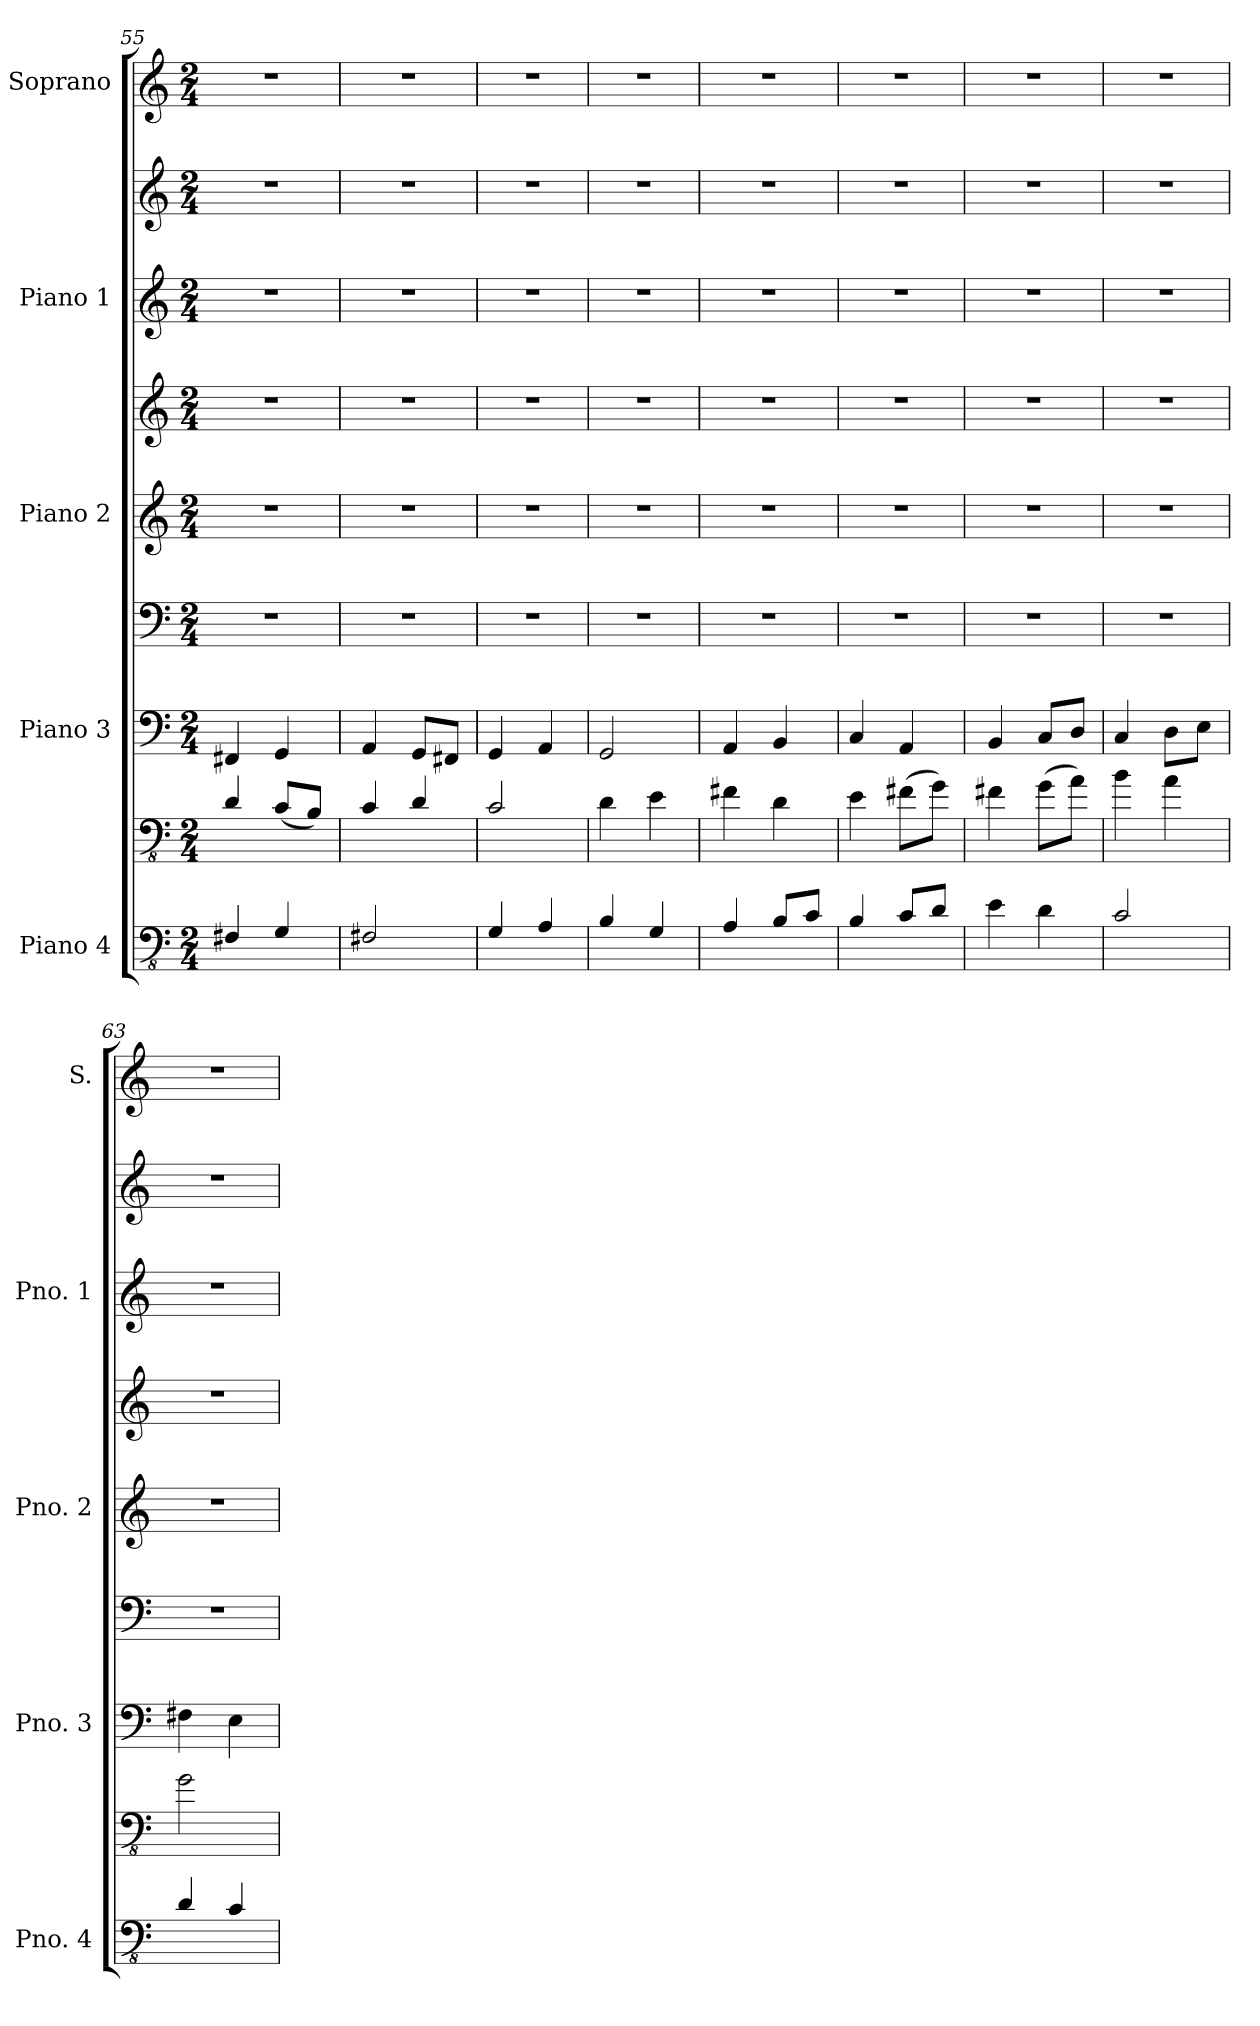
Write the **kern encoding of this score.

**kern	**kern	**kern	**kern	**kern	**kern	**kern	**kern	**kern
*part5	*part5	*part4	*part4	*part3	*part3	*part2	*part2	*part1
*staff9	*staff8	*staff7	*staff6	*staff5	*staff4	*staff3	*staff2	*staff1
*I"Piano 4	*	*I"Piano 3	*	*I"Piano 2	*	*I"Piano 1	*	*I"Soprano
*I'Pno. 4	*	*I'Pno. 3	*	*I'Pno. 2	*	*I'Pno. 1	*	*I'S.
*clefFv4	*clefFv4	*clefF4	*clefF4	*clefG2	*clefG2	*clefG2	*clefG2	*clefG2
*ITrd7c12	*ITrd7c12	*	*	*	*	*	*	*
*k[]	*k[]	*k[]	*k[]	*k[]	*k[]	*k[]	*k[]	*k[]
*C:	*C:	*C:	*C:	*C:	*C:	*C:	*C:	*C:
*M2/4	*M2/4	*M2/4	*M2/4	*M2/4	*M2/4	*M2/4	*M2/4	*M2/4
=55	=55	=55	=55	=55	=55	=55	=55	=55
4FFF#X/	4DD/	4FF#X/	2r	2r	2r	2r	2r	2r
4GGG/	(8CC/L	4GG/	.	.	.	.	.	.
.	8BBB/J)	.	.	.	.	.	.	.
=56	=56	=56	=56	=56	=56	=56	=56	=56
2FFF#X/	4CC/	4AA/	2r	2r	2r	2r	2r	2r
.	4DD/	8GG/L	.	.	.	.	.	.
.	.	8FF#X/J	.	.	.	.	.	.
!!LO:PB:g=z
=57	=57	=57	=57	=57	=57	=57	=57	=57
4GGG/	2CC/	4GG/	2r	2r	2r	2r	2r	2r
4AAA/	.	4AA/	.	.	.	.	.	.
=58	=58	=58	=58	=58	=58	=58	=58	=58
4BBB/	4DD\	2GG/	2r	2r	2r	2r	2r	2r
4GGG/	4EE\	.	.	.	.	.	.	.
=59	=59	=59	=59	=59	=59	=59	=59	=59
4AAA/	4FF#X\	4AA/	2r	2r	2r	2r	2r	2r
8BBB/L	4DD\	4BB/	.	.	.	.	.	.
8CC/J	.	.	.	.	.	.	.	.
=60	=60	=60	=60	=60	=60	=60	=60	=60
4BBB/	4EE\	4C/	2r	2r	2r	2r	2r	2r
8CC/L	(8FF#X\L	4AA/	.	.	.	.	.	.
8DD/J	8GG\J)	.	.	.	.	.	.	.
=61	=61	=61	=61	=61	=61	=61	=61	=61
4EE\	4FF#X\	4BB/	2r	2r	2r	2r	2r	2r
4DD\	(8GG\L	8C/L	.	.	.	.	.	.
.	8AA\J)	8D/J	.	.	.	.	.	.
=62	=62	=62	=62	=62	=62	=62	=62	=62
2CC/	4BB\	4C/	2r	2r	2r	2r	2r	2r
.	4AA\	8D\L	.	.	.	.	.	.
.	.	8E\J	.	.	.	.	.	.
=63	=63	=63	=63	=63	=63	=63	=63	=63
4DD/	2GG\	4F#X\	2r	2r	2r	2r	2r	2r
4CC/	.	4E\	.	.	.	.	.	.
=	=	=	=	=	=	=	=	=
*-	*-	*-	*-	*-	*-	*-	*-	*-
